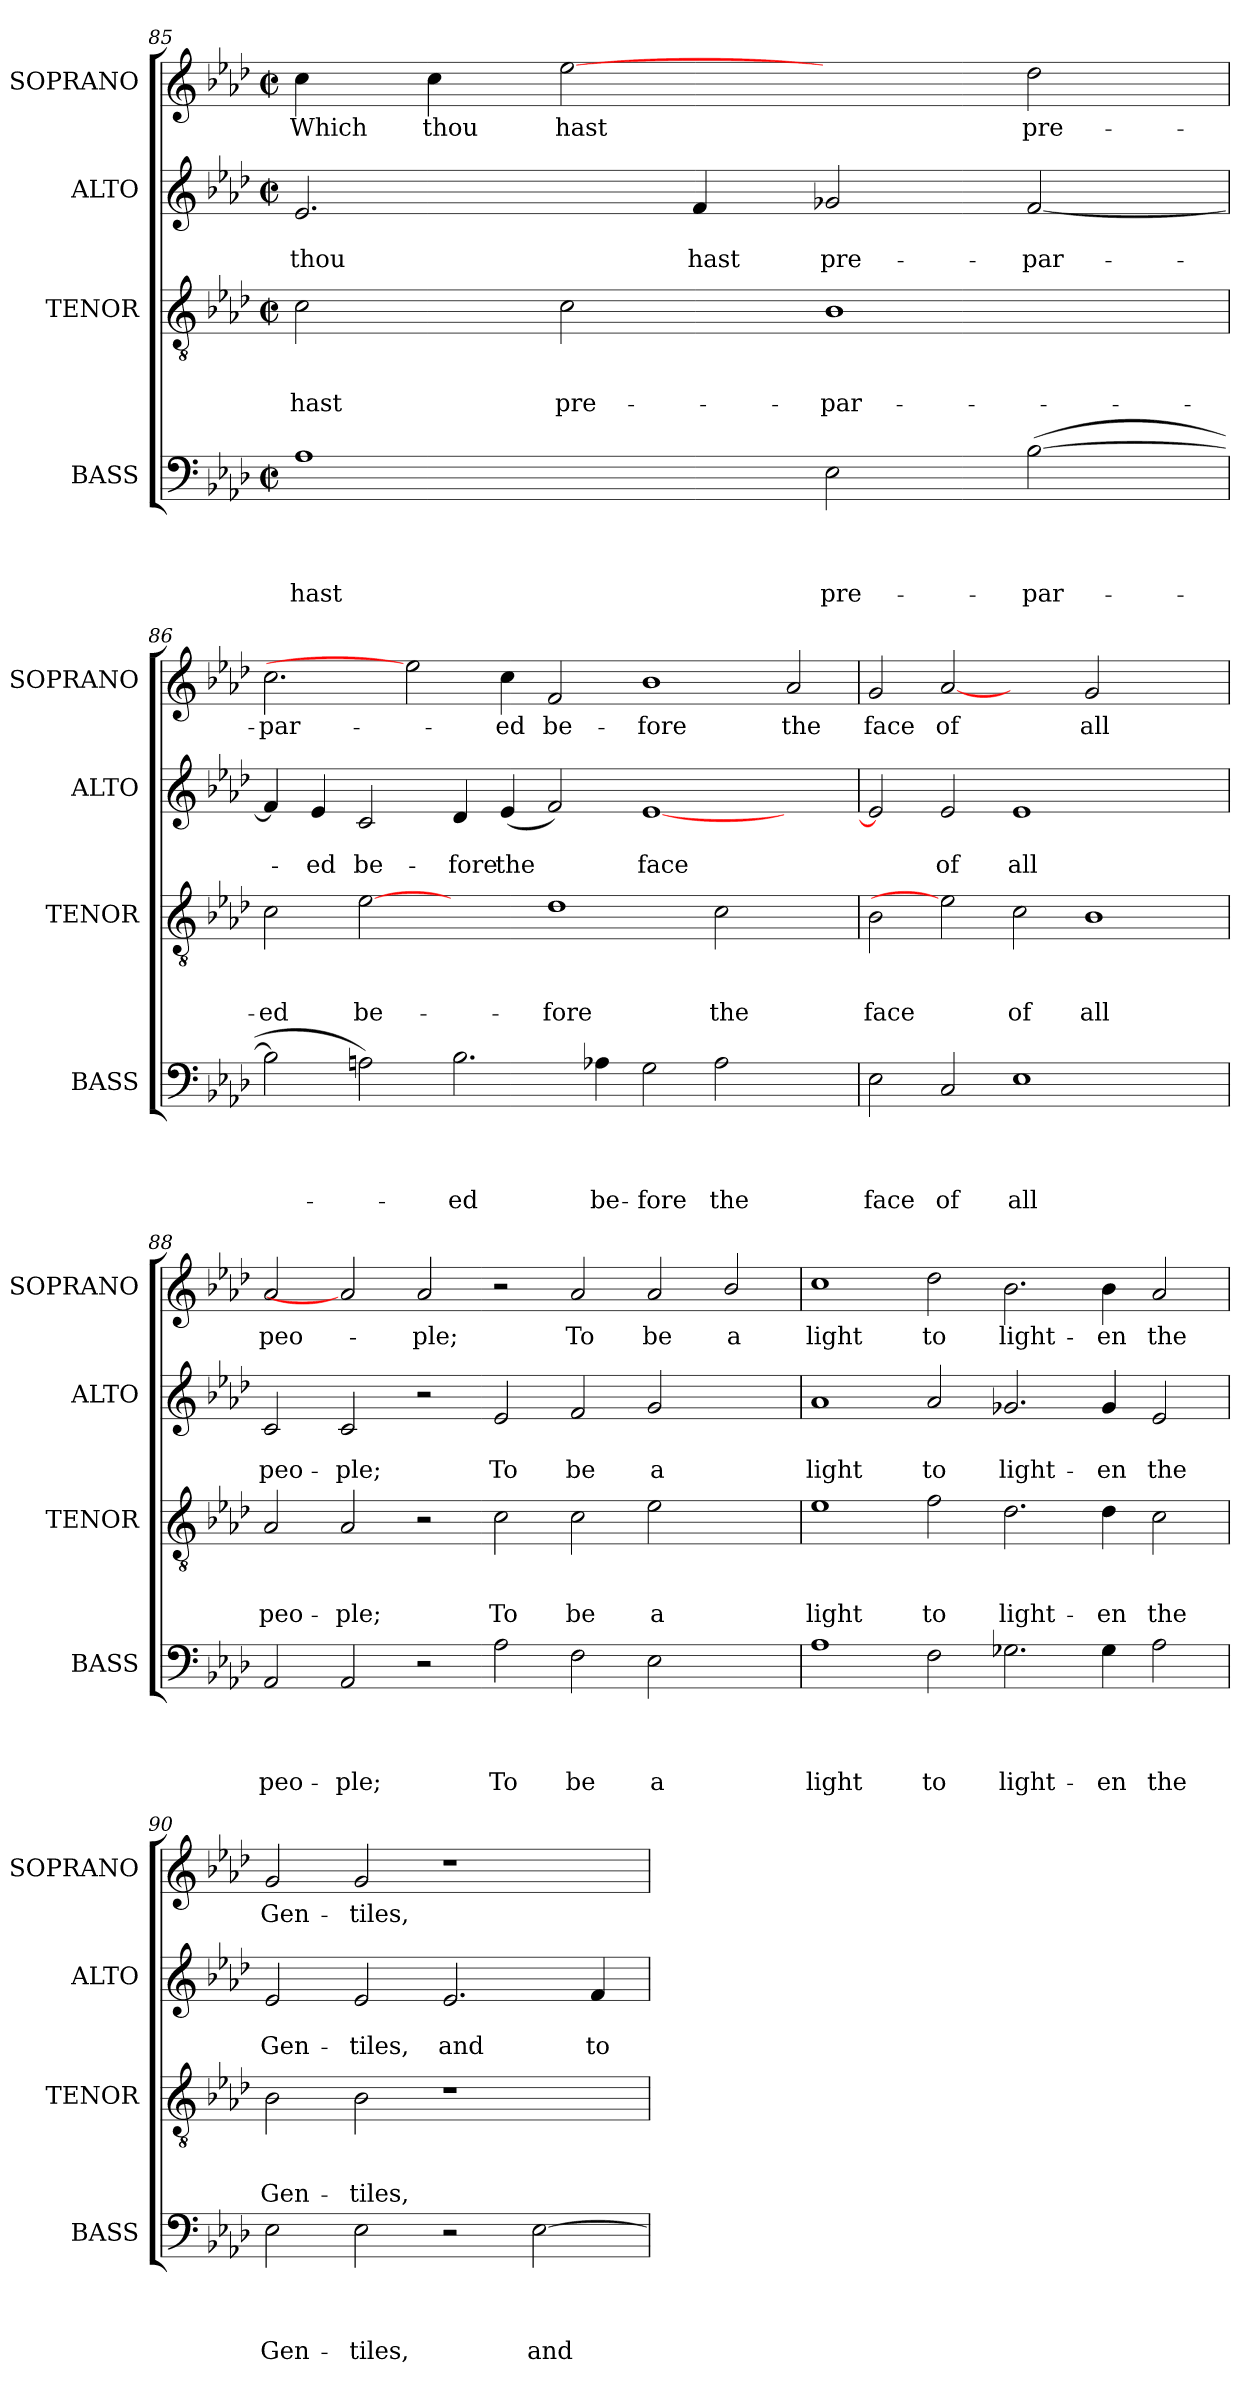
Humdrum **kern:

**kern	**text	**text	**text	**text	**kern	**text	**text	**text	**kern	**text	**text	**kern	**text
*part4	*part4	*part4	*part4	*part4	*part3	*part3	*part3	*part3	*part2	*part2	*part2	*part1	*part1
*staff4	*staff4	*staff4	*staff4	*staff4	*staff3	*staff3	*staff3	*staff3	*staff2	*staff2	*staff2	*staff1	*staff1
*I"BASS	*	*	*	*	*I"TENOR	*	*	*	*I"ALTO	*	*	*I"SOPRANO	*
*I'BASS	*	*	*	*	*I'TENOR	*	*	*	*I'ALTO	*	*	*I'SOPRANO	*
*clefF4	*	*	*	*	*clefGv2	*	*	*	*clefG2	*	*	*clefG2	*
*k[b-e-a-d-]	*	*	*	*	*k[b-e-a-d-]	*	*	*	*k[b-e-a-d-]	*	*	*k[b-e-a-d-]	*
*A-:	*	*	*	*	*A-:	*	*	*	*A-:	*	*	*A-:	*
*M2/2	*	*	*	*	*M2/2	*	*	*	*M2/2	*	*	*M2/2	*
*met(c|)	*	*	*	*	*met(c|)	*	*	*	*met(c|)	*	*	*met(c|)	*
=85	=85	=85	=85	=85	=85	=85	=85	=85	=85	=85	=85	=85	=85
!	!	!	!	!LO:LY:b	!	!	!	!LO:LY:b	!	!	!LO:LY:b	!	!LO:LY:b:rj
1A-	.	.	.	hast	2c\	.	.	hast	2.e-/	.	thou	4cc\	Which
!	!	!	!	!	!	!	!	!	!	!	!	!	!LO:LY:b
.	.	.	.	.	.	.	.	.	.	.	.	4cc\	thou
!	!	!	!	!	!	!	!	!LO:LY:b	!	!	!	!	!LO:LY:b
.	.	.	.	.	2c\	.	.	pre-	.	.	.	[2ee-	hast
!	!	!	!	!	!	!	!	!	!	!	!LO:LY:b	!	!
.	.	.	.	.	.	.	.	.	4f/	.	hast	.	.
!	!	!	!	!LO:LY:b	!	!	!	!LO:LY:b	!	!	!LO:LY:b	!	!
2E-\	.	.	.	pre-	1B-	.	.	-par-	2g-X/	.	pre-	2ryy	.
!	!	!	!	!LO:LY:b	!	!	!	!	!	!	!LO:LY:b	!	!LO:LY:b
(>[>2B-\	.	.	.	-par-	.	.	.	.	[<2f/	.	-par-	2dd-\	pre-
=86	=86	=86	=86	=86	=86	=86	=86	=86	=86	=86	=86	=86	=86
!	!	!	!	!	!	!	!	!LO:LY:b	!	!	!	!	!LO:LY:b
2B-\]	.	.	.	.	2c\	.	.	-ed	4f/]	.	.	2.cc\	-par-
!	!	!	!	!	!	!	!	!	!	!	!LO:LY:b	!	!
.	.	.	.	.	.	.	.	.	4e-/	.	-ed	.	.
!	!	!	!	!	!	!	!	!LO:LY:b	!	!	!LO:LY:b	!	!
2An\)	.	.	.	.	[2e-	.	.	be-	2c/	.	be-	.	.
.	.	.	.	.	.	.	.	.	.	.	.	2ee-]	.
!	!	!	!	!LO:LY:b	!	!	!	!	!	!	!LO:LY:b	!	!
2.B-\	.	.	.	-ed	2ryy	.	.	.	4d-/	.	-fore	.	.
!	!	!	!	!	!	!	!	!	!	!	!LO:LY:b	!	!LO:LY:b
.	.	.	.	.	.	.	.	.	(<4e-/	.	the	4cc\	-ed
!	!	!	!	!	!	!	!	!LO:LY:b	!	!	!	!	!LO:LY:b
.	.	.	.	.	1d-	.	.	-fore	2f/)	.	.	2f/	be-
!	!	!	!	!LO:LY:b	!	!	!	!	!	!	!	!	!
4A-X\	.	.	.	be-	.	.	.	.	.	.	.	.	.
!	!	!	!	!LO:LY:b:rj	!	!	!	!	!	!	!LO:LY:b	!	!LO:LY:b
2G\	.	.	.	-fore	.	.	.	.	[<1e-	.	face	1b-	-fore
!	!	!	!	!LO:LY:b	!	!	!	!LO:LY:b	!	!	!	!	!
2A-\	.	.	.	the	2c\	.	.	the	.	.	.	.	.
!	!	!	!	!	!	!	!	!	!	!	!	!	!LO:LY:b
2ryy	.	.	.	.	2ryy	.	.	.	2ryy	.	.	2a-/	the
=87	=87	=87	=87	=87	=87	=87	=87	=87	=87	=87	=87	=87	=87
!	!	!	!	!LO:LY:b	!	!	!	!LO:LY:b	!	!	!	!	!LO:LY:b
2E-\	.	.	.	face	2B-\	.	.	face	2e-/]	.	.	2g/	face
!	!	!	!	!LO:LY:b	!	!	!	!	!	!	!LO:LY:b	!	!LO:LY:b
2C/	.	.	.	of	2e-]	.	.	.	2e-/	.	of	[2a-	of
!	!	!	!	!LO:LY:b	!	!	!	!LO:LY:b	!	!	!LO:LY:b	!	!
1E-	.	.	.	all	2c\	.	.	of	1e-	.	all	2ryy	.
!	!	!	!	!	!	!	!	!LO:LY:b	!	!	!	!	!LO:LY:b
.	.	.	.	.	1B-	.	.	all	.	.	.	2g/	all
2ryy	.	.	.	.	.	.	.	.	2ryy	.	.	2ryy	.
!!LO:PB:g=z
=88	=88	=88	=88	=88	=88	=88	=88	=88	=88	=88	=88	=88	=88
!	!	!	!	!LO:LY:b	!	!	!	!LO:LY:b	!	!	!LO:LY:b	!	!LO:LY:b
2AA-/	.	.	.	peo-	2A-/	.	.	peo-	2c/	.	peo-	2a-/	peo-
!	!	!	!	!LO:LY:b	!	!	!	!LO:LY:b	!	!	!LO:LY:b	!	!
2AA-/	.	.	.	-ple;	2A-/	.	.	-ple;	2c/	.	-ple;	2a-]	.
!	!	!	!	!	!	!	!	!	!	!	!	!	!LO:LY:b
2r	.	.	.	.	2r	.	.	.	2r	.	.	2a-/	-ple;
!	!	!	!	!LO:LY:b	!	!	!	!LO:LY:b	!	!	!LO:LY:b	!	!
2A-\	.	.	.	To	2c\	.	.	To	2e-/	.	To	2r	.
!	!	!	!	!LO:LY:b	!	!	!	!LO:LY:b	!	!	!LO:LY:b	!	!LO:LY:b
2F\	.	.	.	be	2c\	.	.	be	2f/	.	be	2a-/	To
!	!	!	!	!LO:LY:b	!	!	!	!LO:LY:b	!	!	!LO:LY:b	!	!LO:LY:b
2E-\	.	.	.	a	2e-\	.	.	a	2g/	.	a	2a-/	be
!	!	!	!	!	!	!	!	!	!	!	!	!	!LO:LY:b
2ryy	.	.	.	.	2ryy	.	.	.	2ryy	.	.	2b-/	a
=89	=89	=89	=89	=89	=89	=89	=89	=89	=89	=89	=89	=89	=89
!	!	!	!	!LO:LY:b	!	!	!	!LO:LY:b	!	!	!LO:LY:b	!	!LO:LY:b
1A-	.	.	.	light	1e-	.	.	light	1a-	.	light	1cc	light
!	!	!	!	!LO:LY:b	!	!	!	!LO:LY:b	!	!	!LO:LY:b	!	!LO:LY:b
2F\	.	.	.	to	2f\	.	.	to	2a-/	.	to	2dd-\	to
!	!	!	!	!LO:LY:b	!	!	!	!LO:LY:b	!	!	!LO:LY:b	!	!LO:LY:b
2.G-X\	.	.	.	light-	2.d-\	.	.	light-	2.g-X/	.	light-	2.b-\	light-
!	!	!	!	!LO:LY:b	!	!	!	!LO:LY:b	!	!	!LO:LY:b	!	!LO:LY:b
4G-\	.	.	.	-en	4d-\	.	.	-en	4g-/	.	-en	4b-\	-en
!	!	!	!	!LO:LY:b	!	!	!	!LO:LY:b	!	!	!LO:LY:b	!	!LO:LY:b
2A-\	.	.	.	the	2c\	.	.	the	2e-/	.	the	2a-/	the
=90	=90	=90	=90	=90	=90	=90	=90	=90	=90	=90	=90	=90	=90
!	!	!	!	!LO:LY:b	!	!	!	!LO:LY:b	!	!	!LO:LY:b	!	!LO:LY:b
2E-\	.	.	.	Gen-	2B-\	.	.	Gen-	2e-/	.	Gen-	2g/	Gen-
!	!	!	!	!LO:LY:b	!	!	!	!LO:LY:b	!	!	!LO:LY:b	!	!LO:LY:b
2E-\	.	.	.	-tiles,	2B-\	.	.	-tiles,	2e-/	.	-tiles,	2g/	-tiles,
!	!	!	!	!	!	!	!	!	!	!	!LO:LY:b	!	!
2r	.	.	.	.	1r	.	.	.	2.e-/	.	and	1r	.
!	!	!	!	!LO:LY:b	!	!	!	!	!	!	!	!	!
[>2E-\	.	.	.	and	.	.	.	.	.	.	.	.	.
!	!	!	!	!	!	!	!	!	!	!	!LO:LY:b	!	!
.	.	.	.	.	.	.	.	.	4f/	.	to	.	.
=	=	=	=	=	=	=	=	=	=	=	=	=	=
*-	*-	*-	*-	*-	*-	*-	*-	*-	*-	*-	*-	*-	*-
